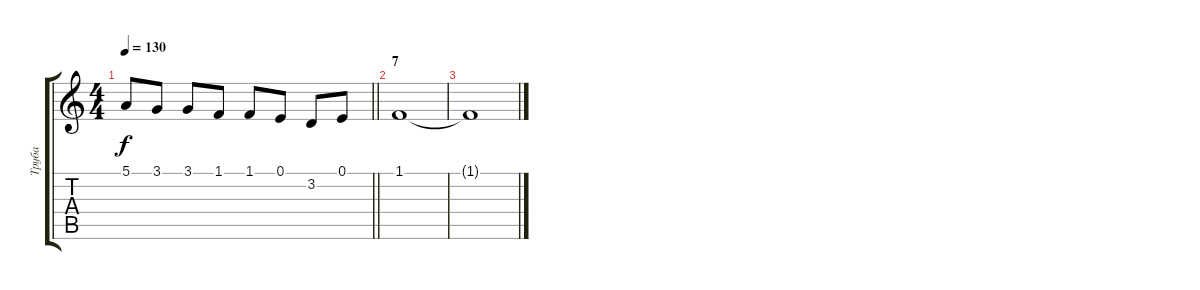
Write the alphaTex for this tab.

\track ("Труба" "Труба") {instrument trumpet}
\staff {score tabs}
\tuning (E4 B3 G3 D3 A2 E2) {hide}
\ts (4 4)
\tempo 130
\clef g2
\barLineRight lightlight
\ks c
5.1.8{dy f} 3.1.8 3.1.8 1.1.8 1.1.8 0.1.8 3.2.8 0.1.8 |
\section ("" "7")
1.1.1{volume 0} |
1.1{t}.1
